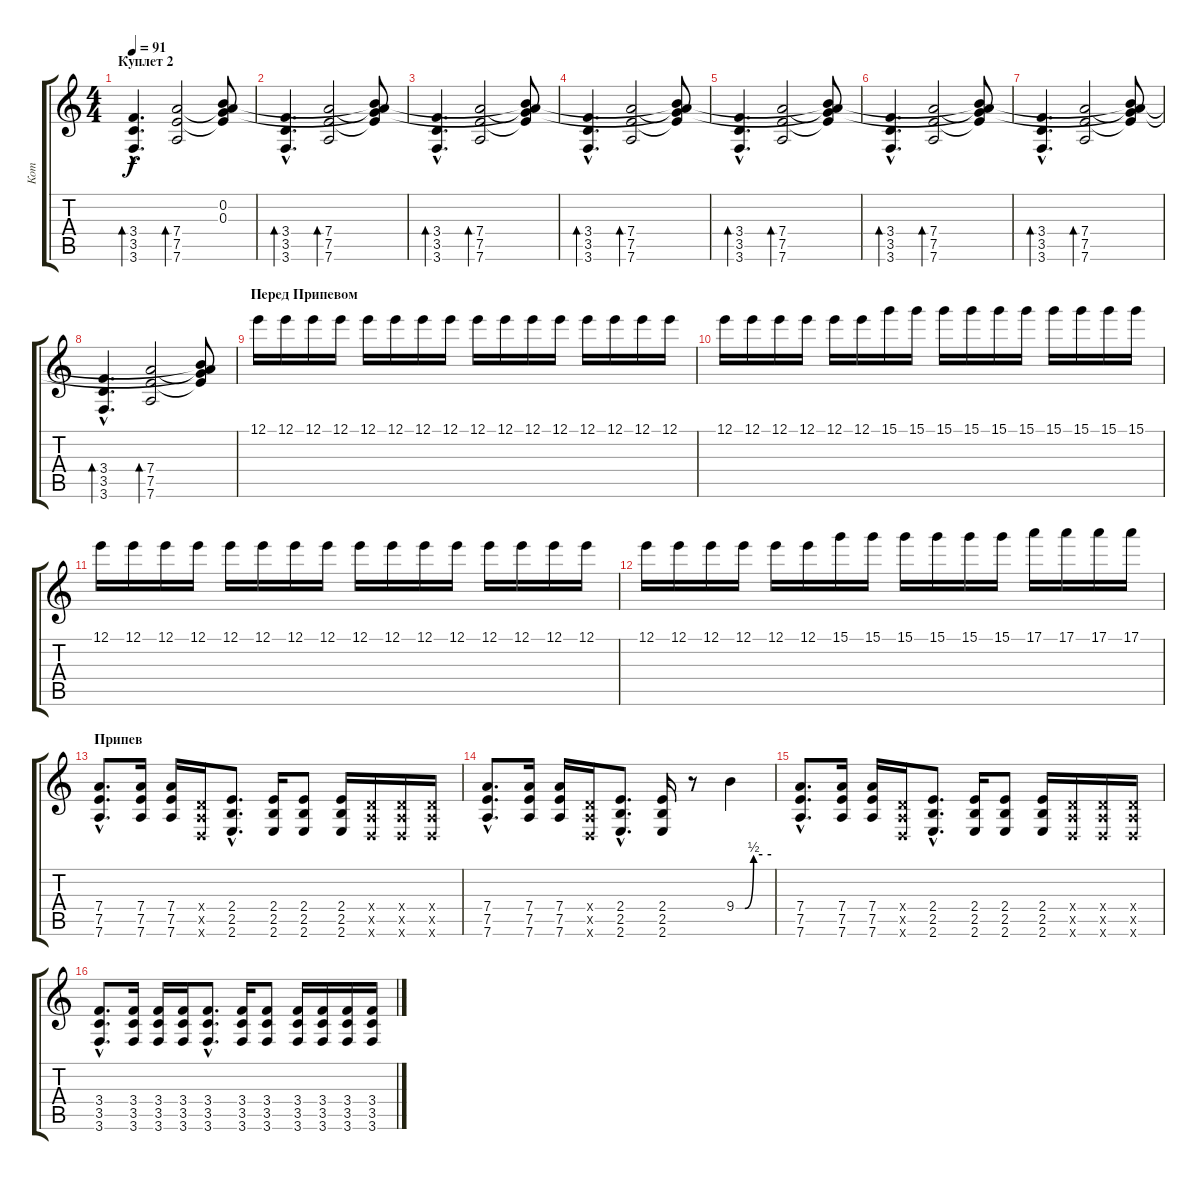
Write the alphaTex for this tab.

\track ("Кот" "Кот") {instrument overdrivenguitar}
\staff {score tabs}
\tuning (E4 B3 G3 D3 A2 D2) {hide}
\ts (4 4)
\section ("" "Куплет 2")
\tempo 91
\clef g2
\ks c
(3.4{hac} 3.5{hac} 3.6{hac}).4{d bd 240 dy f instrument electricguitarjazz} (7.4 7.5 7.6).2{bd 240} (0.2 0.3 7.4{t} 7.5{t}).8 |
(3.4{hac} 3.5{hac} 3.6{hac}).4{d bd 240 instrument electricguitarjazz} (7.4 7.5 7.6).2{bd 240} (0.2{t} 0.3{t} 7.4{t} 7.5{t}).8 |
(3.4{hac} 3.5{hac} 3.6{hac}).4{d bd 240 instrument electricguitarjazz} (7.4 7.5 7.6).2{bd 240} (0.2{t} 0.3{t} 7.4{t} 7.5{t}).8 |
(3.4{hac} 3.5{hac} 3.6{hac}).4{d bd 240 instrument electricguitarjazz} (7.4 7.5 7.6).2{bd 240} (0.2{t} 0.3{t} 7.4{t} 7.5{t}).8 |
(3.4{hac} 3.5{hac} 3.6{hac}).4{d bd 240 instrument electricguitarjazz} (7.4 7.5 7.6).2{bd 240} (0.2{t} 0.3{t} 7.4{t} 7.5{t}).8 |
(3.4{hac} 3.5{hac} 3.6{hac}).4{d bd 240 instrument electricguitarjazz} (7.4 7.5 7.6).2{bd 240} (0.2{t} 0.3{t} 7.4{t} 7.5{t}).8 |
(3.4{hac} 3.5{hac} 3.6{hac}).4{d bd 240 instrument electricguitarjazz} (7.4 7.5 7.6).2{bd 240} (0.2{t} 0.3{t} 7.4{t} 7.5{t}).8 |
(3.4{hac} 3.5{hac} 3.6{hac}).4{d bd 240 instrument electricguitarjazz} (7.4 7.5 7.6).2{bd 240} (0.2{t} 0.3{t} 7.4{t} 7.5{t}).8 |
\section ("" "Перед Припевом")
12.1.16{volume 7} 12.1.16 12.1.16 12.1.16 12.1.16 12.1.16 12.1.16 12.1.16 12.1.16 12.1.16 12.1.16 12.1.16 12.1.16 12.1.16 12.1.16 12.1.16 |
12.1.16 12.1.16 12.1.16 12.1.16 12.1.16 12.1.16 15.1.16 15.1.16 15.1.16 15.1.16 15.1.16 15.1.16 15.1.16 15.1.16 15.1.16 15.1.16 |
12.1.16 12.1.16 12.1.16 12.1.16 12.1.16 12.1.16 12.1.16 12.1.16 12.1.16 12.1.16 12.1.16 12.1.16 12.1.16 12.1.16 12.1.16 12.1.16 |
12.1.16 12.1.16 12.1.16 12.1.16 12.1.16 12.1.16 15.1.16 15.1.16 15.1.16 15.1.16 15.1.16 15.1.16 17.1.16 17.1.16 17.1.16 17.1.16 |
\section ("" "Припев")
(7.4{hac} 7.5{hac} 7.6{hac}).8{d instrument overdrivenguitar} (7.4 7.5 7.6).16 (7.4 7.5 7.6).16 (0.4{x} 0.5{x} 0.6{x}).16 (2.4{hac} 2.5{hac} 2.6{hac}).8{d} (2.4 2.5 2.6).16 (2.4 2.5 2.6).8 (2.4 2.5 2.6).16 (0.4{x} 0.5{x} 0.6{x}).16 (0.4{x} 0.5{x} 0.6{x}).16 (0.4{x} 0.5{x} 0.6{x}).16 |
(7.4{hac} 7.5{hac} 7.6{hac}).8{d} (7.4 7.5 7.6).16 (7.4 7.5 7.6).16 (0.4{x} 0.5{x} 0.6{x}).16 (2.4{hac} 2.5{hac} 2.6{hac}).8{d} (2.4 2.5 2.6).16 r.8 9.4{be (custom 0 0 15 0 30 2 45 2 60 2)}.4 |
(7.4{hac} 7.5{hac} 7.6{hac}).8{d} (7.4 7.5 7.6).16 (7.4 7.5 7.6).16 (0.4{x} 0.5{x} 0.6{x}).16 (2.4{hac} 2.5{hac} 2.6{hac}).8{d} (2.4 2.5 2.6).16 (2.4 2.5 2.6).8 (2.4 2.5 2.6).16 (0.4{x} 0.5{x} 0.6{x}).16 (0.4{x} 0.5{x} 0.6{x}).16 (0.4{x} 0.5{x} 0.6{x}).16 |
(3.4{hac} 3.5{hac} 3.6{hac}).8{d} (3.4 3.5 3.6).16 (3.4 3.5 3.6).16 (3.4 3.5 3.6).16 (3.4{hac} 3.5{hac} 3.6{hac}).8{d} (3.4 3.5 3.6).16 (3.4 3.5 3.6).8 (3.4 3.5 3.6).16 (3.4 3.5 3.6).16 (3.4 3.5 3.6).16 (3.4 3.5 3.6).16
